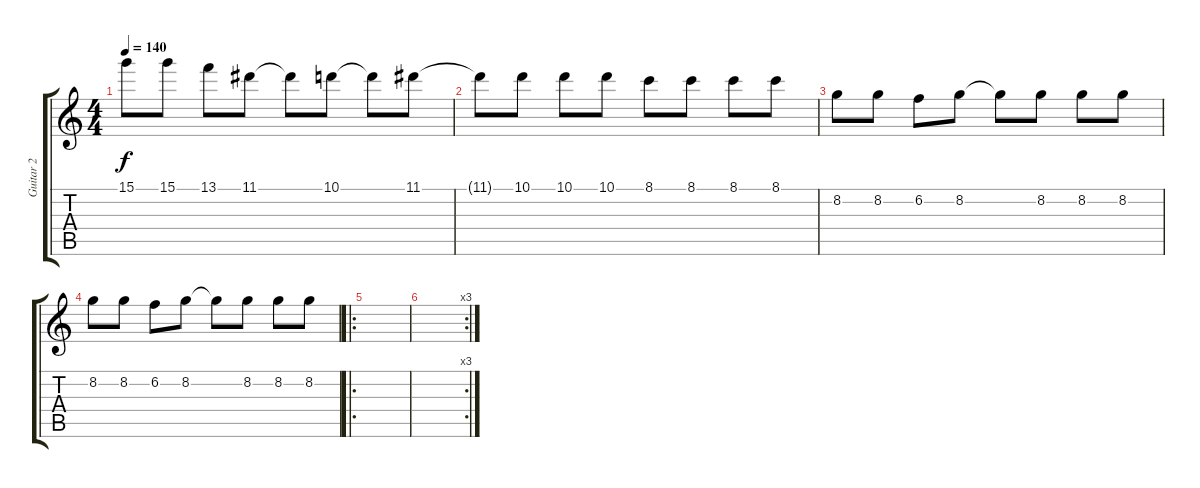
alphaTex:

\track ("Guitar 2" "Guitar 2") {instrument distortionguitar}
\staff {score tabs}
\tuning (E4 B3 G3 D3 A2 D2) {hide}
\ts (4 4)
\tempo 140
\clef g2
\ks c
15.1.8{dy f} 15.1.8 13.1.8 11.1.8 11.1{t}.8 10.1.8 10.1{t}.8 11.1.8 |
11.1{t}.8 10.1.8 10.1.8 10.1.8 8.1.8 8.1.8 8.1.8 8.1.8 |
8.2.8 8.2.8 6.2.8 8.2.8 8.2{t}.8 8.2.8 8.2.8 8.2.8 |
8.2.8 8.2.8 6.2.8 8.2.8 8.2{t}.8 8.2.8 8.2.8 8.2.8 |
\ro
|
\rc 3
